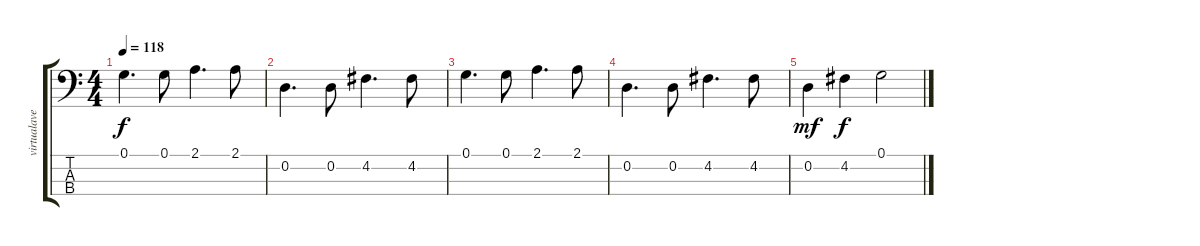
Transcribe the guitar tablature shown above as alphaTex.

\track ("" "virtualave") {instrument electricbassfinger}
\staff {score tabs}
\tuning (G2 D2 A1 E1) {hide}
\ts (4 4)
\tempo 118
\clef f4
\ks c
0.1.4{d dy f} 0.1.8 2.1.4{d} 2.1.8 |
0.2.4{d volume 3} 0.2.8 4.2.4{d} 4.2.8 |
0.1.4{d} 0.1.8 2.1.4{d} 2.1.8 |
0.2.4{d volume 3} 0.2.8 4.2.4{d} 4.2.8 |
0.2.4{dy mf} 4.2.4{dy f} 0.1.2
